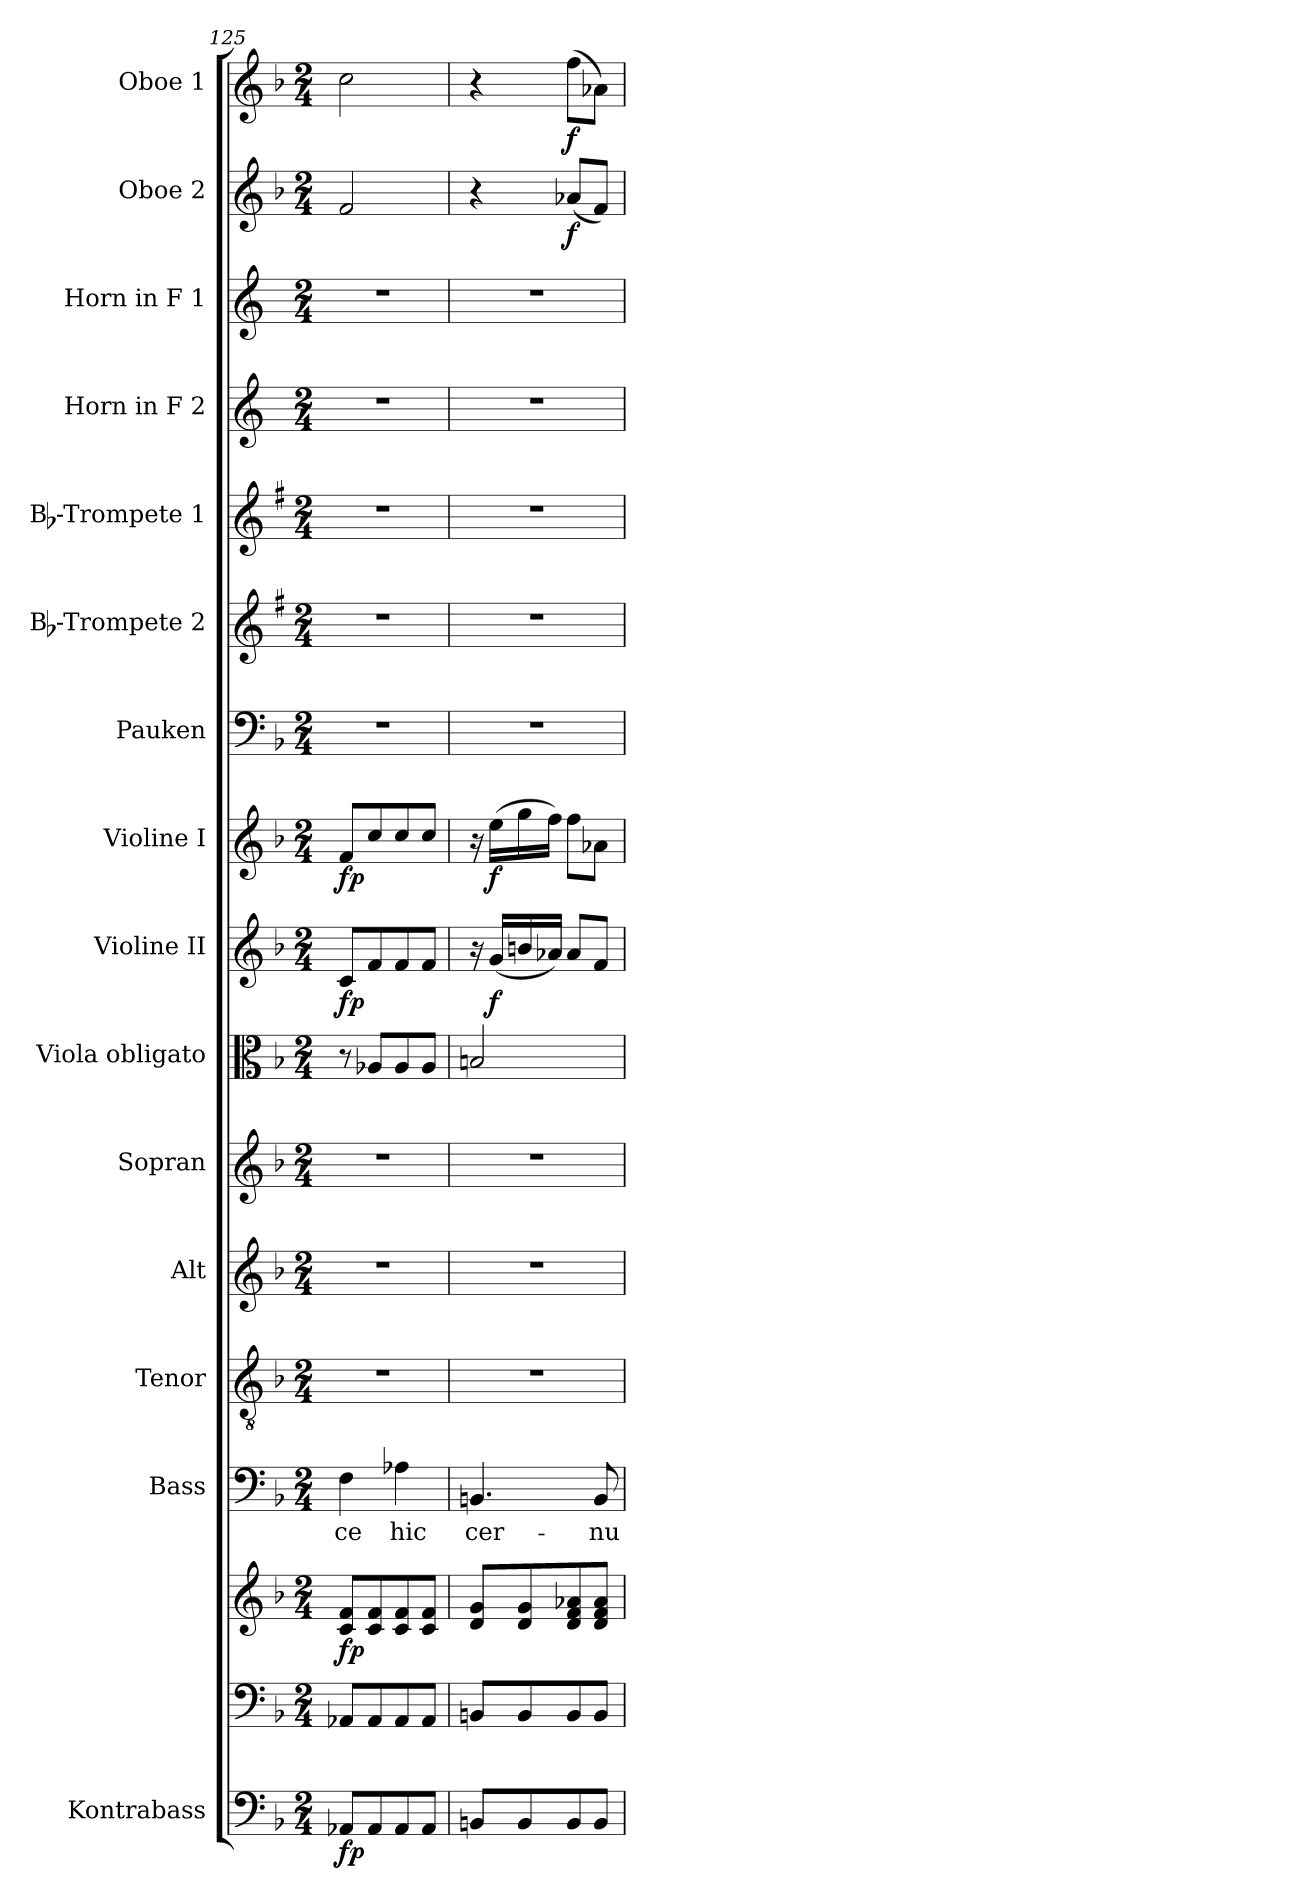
**kern	**dynam	**kern	**kern	**dynam	**kern	**text	**kern	**kern	**kern	**kern	**kern	**dynam	**kern	**dynam	**kern	**kern	**kern	**kern	**kern	**kern	**dynam	**kern	**dynam
*part16	*part16	*part15	*part15	*part15	*part14	*part14	*part13	*part12	*part11	*part10	*part9	*part9	*part8	*part8	*part7	*part6	*part5	*part4	*part3	*part2	*part2	*part1	*part1
*staff17	*staff17	*staff16	*staff15	*staff15/16	*staff14	*staff14	*staff13	*staff12	*staff11	*staff10	*staff9	*staff9	*staff8	*staff8	*staff7	*staff6	*staff5	*staff4	*staff3	*staff2	*staff2	*staff1	*staff1
*I"Kontrabass	*	*	*	*	*I"Bass	*	*I"Tenor	*I"Alt	*I"Sopran	*I"Viola obligato	*I"Violine II	*	*I"Violine I	*	*I"Pauken	*I"Bb-Trompete 2	*I"Bb-Trompete 1	*I"Horn in F 2	*I"Horn in F 1	*I"Oboe 2	*	*I"Oboe 1	*
*I'Kb.	*	*	*	*	*I'B.	*	*I'T.	*I'A.	*I'S.	*I'Vla.	*I'Vl. II	*	*I'Vl. I	*	*I'Pk.	*I'Bb Trp. 2	*I'Bb Trp. 1	*	*	*I'Ob. 2	*	*I'Ob. 1	*
*clefF4	*	*clefF4	*clefG2	*	*clefF4	*	*clefGv2	*clefG2	*clefG2	*clefC3	*clefG2	*	*clefG2	*	*clefF4	*clefG2	*clefG2	*clefG2	*clefG2	*clefG2	*	*clefG2	*
*ITrd7c12	*	*	*	*	*	*	*	*	*	*	*	*	*	*	*	*ITrd1c2	*ITrd1c2	*ITrd4c7	*ITrd4c7	*	*	*	*
*k[b-]	*	*k[b-]	*k[b-]	*	*k[b-]	*	*k[b-]	*k[b-]	*k[b-]	*k[b-]	*k[b-]	*	*k[b-]	*	*k[b-]	*k[b-]	*k[b-]	*k[b-]	*k[b-]	*k[b-]	*	*k[b-]	*
*F:	*	*F:	*F:	*	*F:	*	*F:	*F:	*F:	*F:	*F:	*	*F:	*	*F:	*F:	*F:	*F:	*F:	*F:	*	*F:	*
*M2/4	*	*M2/4	*M2/4	*	*M2/4	*	*M2/4	*M2/4	*M2/4	*M2/4	*M2/4	*	*M2/4	*	*M2/4	*M2/4	*M2/4	*M2/4	*M2/4	*M2/4	*	*M2/4	*
=125	=125	=125	=125	=125	=125	=125	=125	=125	=125	=125	=125	=125	=125	=125	=125	=125	=125	=125	=125	=125	=125	=125	=125
!	!LO:DY:b	!	!	!LO:DY:b	!	!LO:LY:b	!	!	!	!	!	!LO:DY:b	!	!LO:DY:b	!	!	!	!	!	!	!	!	!
8AAA-X/L	fp	8AA-X/L	8c/ 8f/L	fp	4F\	-ce	2r	2r	2r	8r	8c/L	fp	8f/L	fp	2r	2r	2r	2r	2r	2f/	.	2cc\	.
8AAA-/	.	8AA-/	8c/ 8f/	.	.	.	.	.	.	8A-X/L	8f/	.	8cc/	.	.	.	.	.	.	.	.	.	.
!	!	!	!	!	!	!LO:LY:b	!	!	!	!	!	!	!	!	!	!	!	!	!	!	!	!	!
8AAA-/	.	8AA-/	8c/ 8f/	.	4A-X\	hic	.	.	.	8A-/	8f/	.	8cc/	.	.	.	.	.	.	.	.	.	.
8AAA-/J	.	8AA-/J	8c/ 8f/J	.	.	.	.	.	.	8A-/J	8f/J	.	8cc/J	.	.	.	.	.	.	.	.	.	.
=126	=126	=126	=126	=126	=126	=126	=126	=126	=126	=126	=126	=126	=126	=126	=126	=126	=126	=126	=126	=126	=126	=126	=126
!	!	!	!	!	!	!LO:LY:b	!	!	!	!	!	!	!	!	!	!	!	!	!	!	!	!	!
8BBBn/L	.	8BBn/L	8d/ 8g/L	.	4.BBn/	cer-	2r	2r	2r	2Bn/	16r	.	16r	.	2r	2r	2r	2r	2r	4r	.	4r	.
!	!	!	!	!	!	!	!	!	!	!	!	!LO:DY:b	!	!LO:DY:b	!	!	!	!	!	!	!	!	!
.	.	.	.	.	.	.	.	.	.	.	(<16g/LL	f	(>16ee\LL	f	.	.	.	.	.	.	.	.	.
8BBB/	.	8BB/	8d/ 8g/	.	.	.	.	.	.	.	16bn/	.	16gg\	.	.	.	.	.	.	.	.	.	.
.	.	.	.	.	.	.	.	.	.	.	16a-X/JJ)	.	16ff\JJ)	.	.	.	.	.	.	.	.	.	.
!	!	!	!	!	!	!	!	!	!	!	!	!	!	!	!	!	!	!	!	!	!LO:DY:b	!	!LO:DY:b
8BBB/	.	8BB/	8d/ 8f/ 8a-X/	.	.	.	.	.	.	.	8a-/L	.	8ff\L	.	.	.	.	.	.	(<8a-X/L	f	(>8ff\L	f
!	!	!	!	!	!	!LO:LY:b	!	!	!	!	!	!	!	!	!	!	!	!	!	!	!	!	!
8BBB/J	.	8BB/J	8d/ 8f/ 8a-/J	.	8BB/	-nu-	.	.	.	.	8f/J	.	8a-X\J	.	.	.	.	.	.	8f/J)	.	8a-X\J)	.
=	=	=	=	=	=	=	=	=	=	=	=	=	=	=	=	=	=	=	=	=	=	=	=
*-	*-	*-	*-	*-	*-	*-	*-	*-	*-	*-	*-	*-	*-	*-	*-	*-	*-	*-	*-	*-	*-	*-	*-
